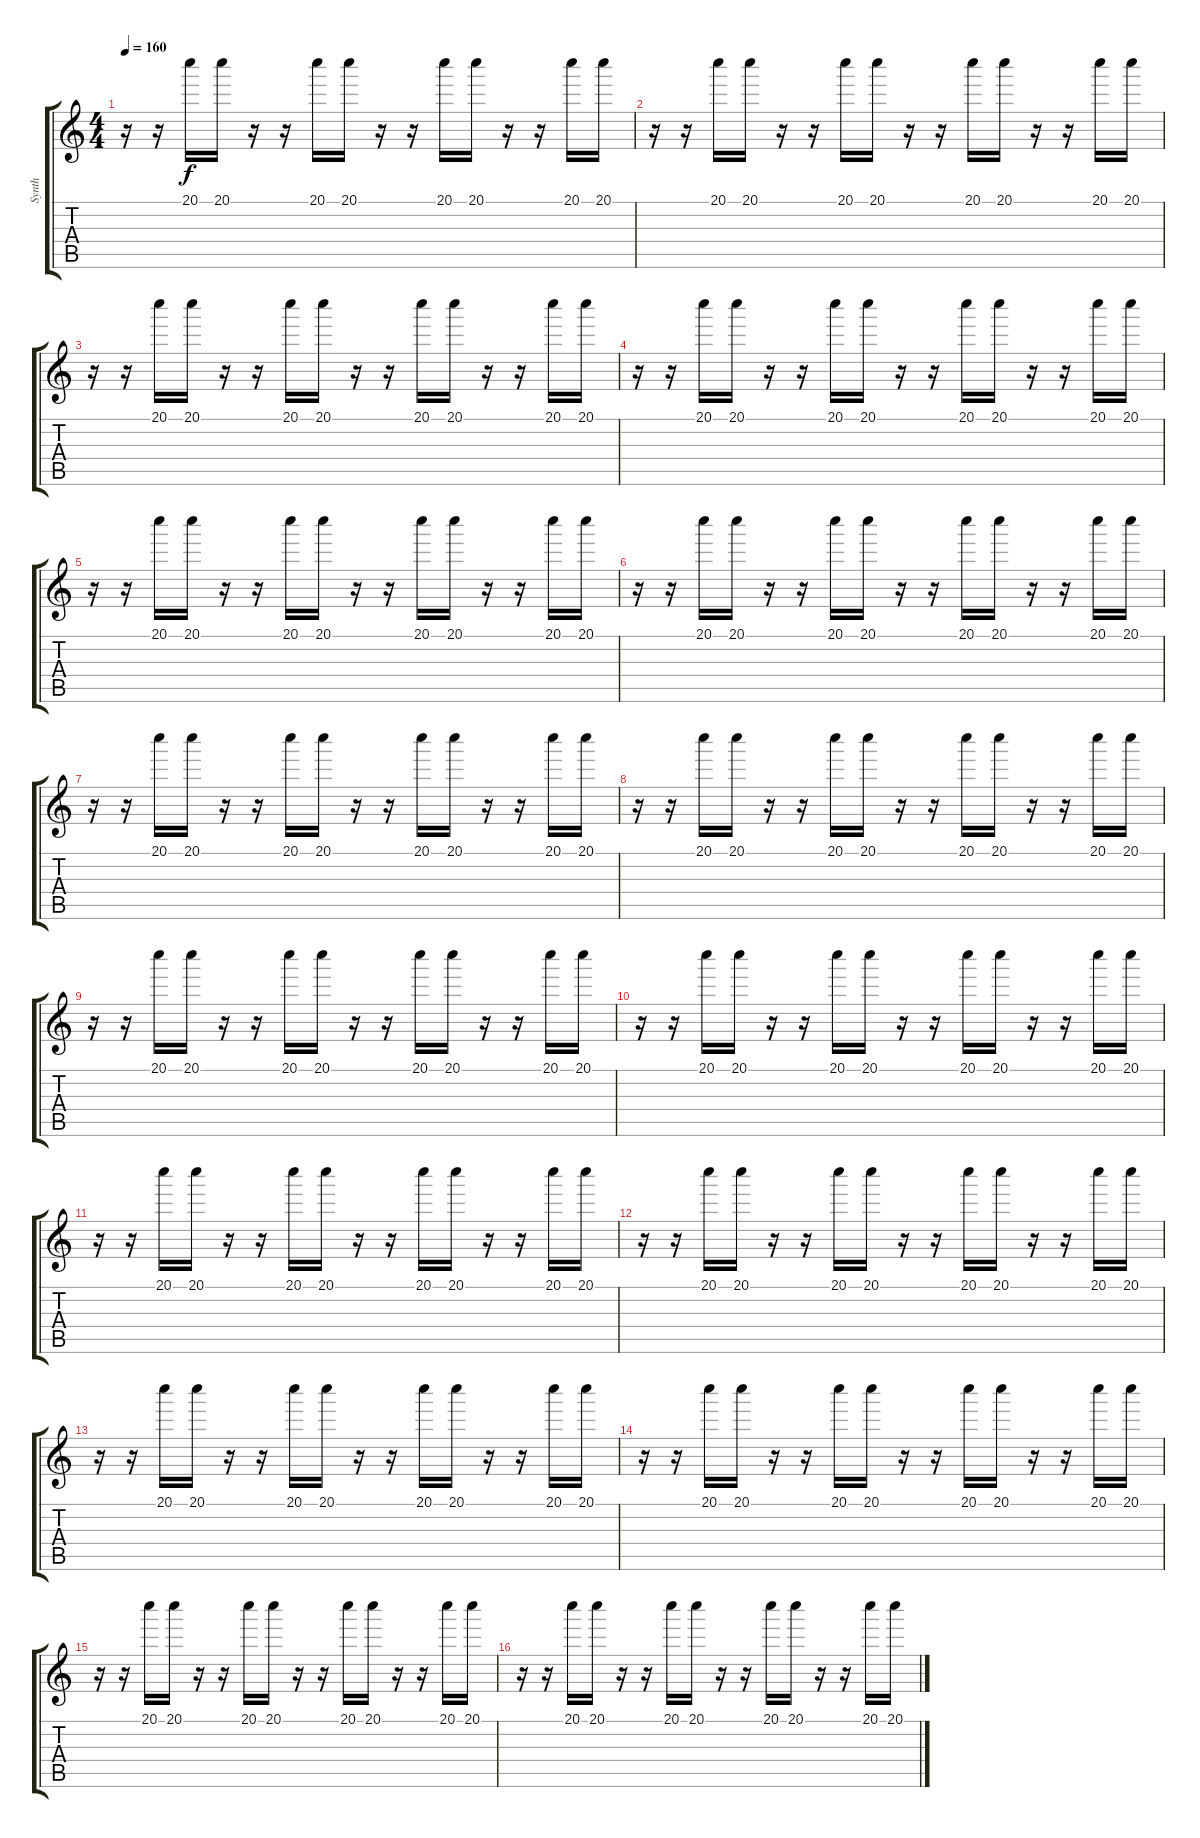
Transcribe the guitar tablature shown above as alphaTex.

\track ("Synth" "Synth") {instrument synthbass2}
\staff {score tabs}
\tuning (E4 B3 G3 D3 A2 E2) {hide}
\ts (4 4)
\tempo 160
\clef g2
\ks c
r.16{dy f volume 2 instrument synthbass2} r.16 20.1.16{volume 8} 20.1.16 r.16 r.16 20.1.16 20.1.16 r.16 r.16 20.1.16 20.1.16 r.16 r.16 20.1.16 20.1.16 |
r.16 r.16 20.1.16 20.1.16 r.16 r.16 20.1.16 20.1.16 r.16 r.16 20.1.16 20.1.16 r.16 r.16 20.1.16 20.1.16 |
r.16 r.16 20.1.16 20.1.16 r.16 r.16 20.1.16 20.1.16 r.16 r.16 20.1.16 20.1.16 r.16 r.16 20.1.16 20.1.16 |
r.16 r.16 20.1.16 20.1.16 r.16 r.16 20.1.16 20.1.16 r.16 r.16 20.1.16 20.1.16 r.16 r.16 20.1.16 20.1.16 |
r.16 r.16 20.1.16 20.1.16 r.16 r.16 20.1.16 20.1.16 r.16 r.16 20.1.16 20.1.16 r.16 r.16 20.1.16 20.1.16 |
r.16 r.16 20.1.16 20.1.16 r.16 r.16 20.1.16 20.1.16 r.16 r.16 20.1.16 20.1.16 r.16 r.16 20.1.16 20.1.16 |
r.16 r.16 20.1.16 20.1.16 r.16 r.16 20.1.16 20.1.16 r.16 r.16 20.1.16 20.1.16 r.16 r.16 20.1.16 20.1.16 |
r.16 r.16 20.1.16 20.1.16 r.16 r.16 20.1.16 20.1.16 r.16 r.16 20.1.16 20.1.16 r.16 r.16 20.1.16 20.1.16 |
r.16 r.16 20.1.16 20.1.16 r.16 r.16 20.1.16 20.1.16 r.16 r.16 20.1.16 20.1.16 r.16 r.16 20.1.16 20.1.16 |
r.16 r.16 20.1.16 20.1.16 r.16 r.16 20.1.16 20.1.16 r.16 r.16 20.1.16 20.1.16 r.16 r.16 20.1.16 20.1.16 |
r.16 r.16 20.1.16 20.1.16 r.16 r.16 20.1.16 20.1.16 r.16 r.16 20.1.16 20.1.16 r.16 r.16 20.1.16 20.1.16 |
r.16 r.16 20.1.16 20.1.16 r.16 r.16 20.1.16 20.1.16 r.16 r.16 20.1.16 20.1.16 r.16 r.16 20.1.16 20.1.16 |
r.16 r.16 20.1.16 20.1.16 r.16 r.16 20.1.16 20.1.16 r.16 r.16 20.1.16 20.1.16 r.16 r.16 20.1.16 20.1.16 |
r.16 r.16 20.1.16 20.1.16 r.16 r.16 20.1.16 20.1.16 r.16 r.16 20.1.16 20.1.16 r.16 r.16 20.1.16 20.1.16 |
r.16 r.16 20.1.16 20.1.16 r.16 r.16 20.1.16 20.1.16 r.16 r.16 20.1.16 20.1.16 r.16 r.16 20.1.16 20.1.16 |
r.16 r.16 20.1.16 20.1.16 r.16 r.16 20.1.16 20.1.16 r.16 r.16 20.1.16 20.1.16 r.16 r.16 20.1.16 20.1.16
